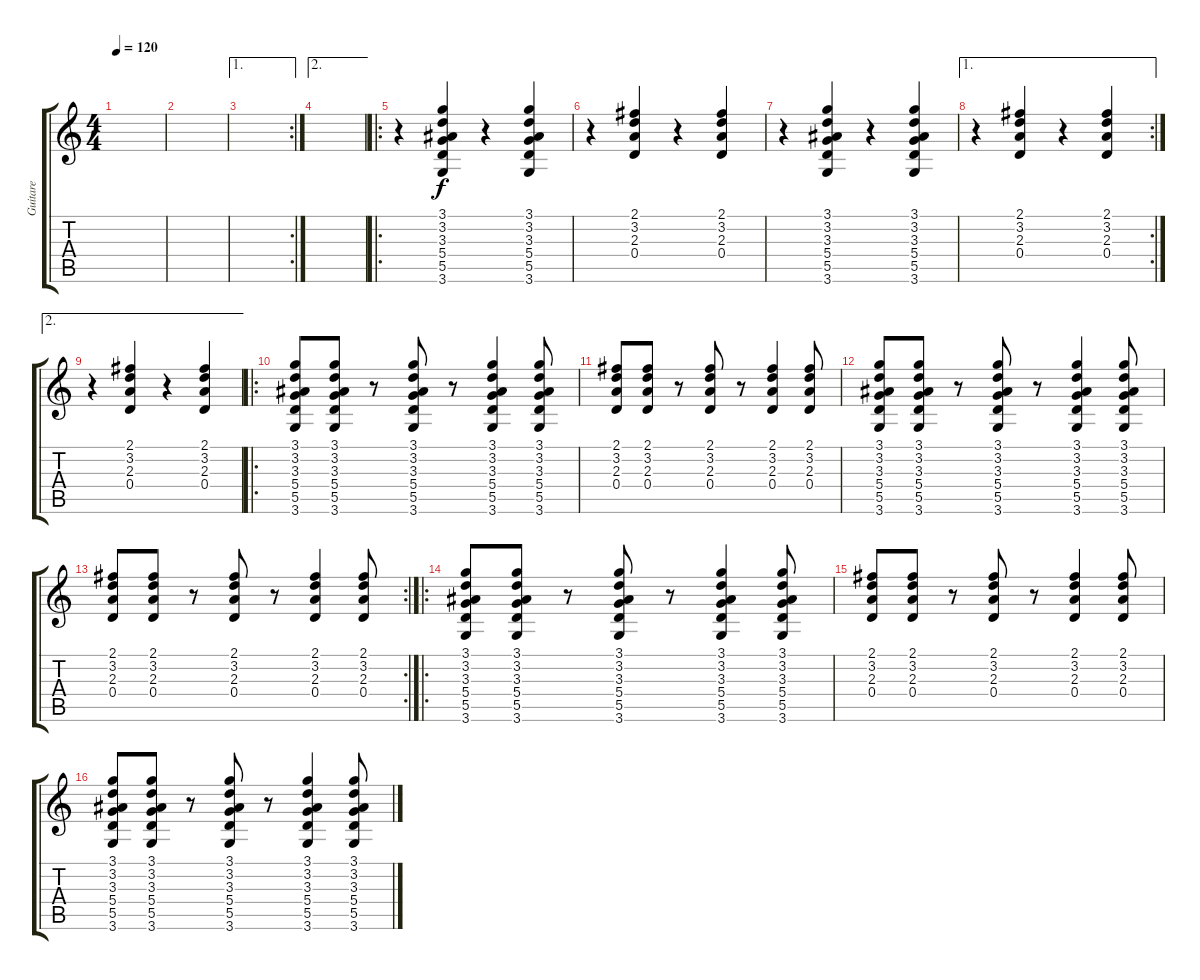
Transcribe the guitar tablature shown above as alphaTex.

\track ("Guitare" "Guitare") {instrument acousticguitarnylon}
\staff {score tabs}
\tuning (E4 B3 G3 D3 A2 E2) {hide}
\ts (4 4)
\tempo 120
\clef g2
\ks c
|
|
\ae 1
\rc 2
|
\ae 2
|
\ro
r.4 (3.1 3.2 3.3 5.4 5.5 3.6).4 r.4 (3.1 3.2 3.3 5.4 5.5 3.6).4 |
r.4 (2.1 3.2 2.3 0.4).4 r.4 (2.1 3.2 2.3 0.4).4 |
r.4 (3.1 3.2 3.3 5.4 5.5 3.6).4 r.4 (3.1 3.2 3.3 5.4 5.5 3.6).4 |
\ae 1
\rc 2
r.4 (2.1 3.2 2.3 0.4).4 r.4 (2.1 3.2 2.3 0.4).4 |
\ae 2
r.4 (2.1 3.2 2.3 0.4).4 r.4 (2.1 3.2 2.3 0.4).4 |
\ro
(3.1 3.2 3.3 5.4 5.5 3.6).8 (3.1 3.2 3.3 5.4 5.5 3.6).8 r.8 (3.1 3.2 3.3 5.4 5.5 3.6).8 r.8 (3.1 3.2 3.3 5.4 5.5 3.6).4 (3.1 3.2 3.3 5.4 5.5 3.6).8 |
(2.1 3.2 2.3 0.4).8 (2.1 3.2 2.3 0.4).8 r.8 (2.1 3.2 2.3 0.4).8 r.8 (2.1 3.2 2.3 0.4).4 (2.1 3.2 2.3 0.4).8 |
(3.1 3.2 3.3 5.4 5.5 3.6).8 (3.1 3.2 3.3 5.4 5.5 3.6).8 r.8 (3.1 3.2 3.3 5.4 5.5 3.6).8 r.8 (3.1 3.2 3.3 5.4 5.5 3.6).4 (3.1 3.2 3.3 5.4 5.5 3.6).8 |
\rc 2
(2.1 3.2 2.3 0.4).8 (2.1 3.2 2.3 0.4).8 r.8 (2.1 3.2 2.3 0.4).8 r.8 (2.1 3.2 2.3 0.4).4 (2.1 3.2 2.3 0.4).8 |
\ro
(3.1 3.2 3.3 5.4 5.5 3.6).8 (3.1 3.2 3.3 5.4 5.5 3.6).8 r.8 (3.1 3.2 3.3 5.4 5.5 3.6).8 r.8 (3.1 3.2 3.3 5.4 5.5 3.6).4 (3.1 3.2 3.3 5.4 5.5 3.6).8 |
(2.1 3.2 2.3 0.4).8 (2.1 3.2 2.3 0.4).8 r.8 (2.1 3.2 2.3 0.4).8 r.8 (2.1 3.2 2.3 0.4).4 (2.1 3.2 2.3 0.4).8 |
(3.1 3.2 3.3 5.4 5.5 3.6).8 (3.1 3.2 3.3 5.4 5.5 3.6).8 r.8 (3.1 3.2 3.3 5.4 5.5 3.6).8 r.8 (3.1 3.2 3.3 5.4 5.5 3.6).4 (3.1 3.2 3.3 5.4 5.5 3.6).8
